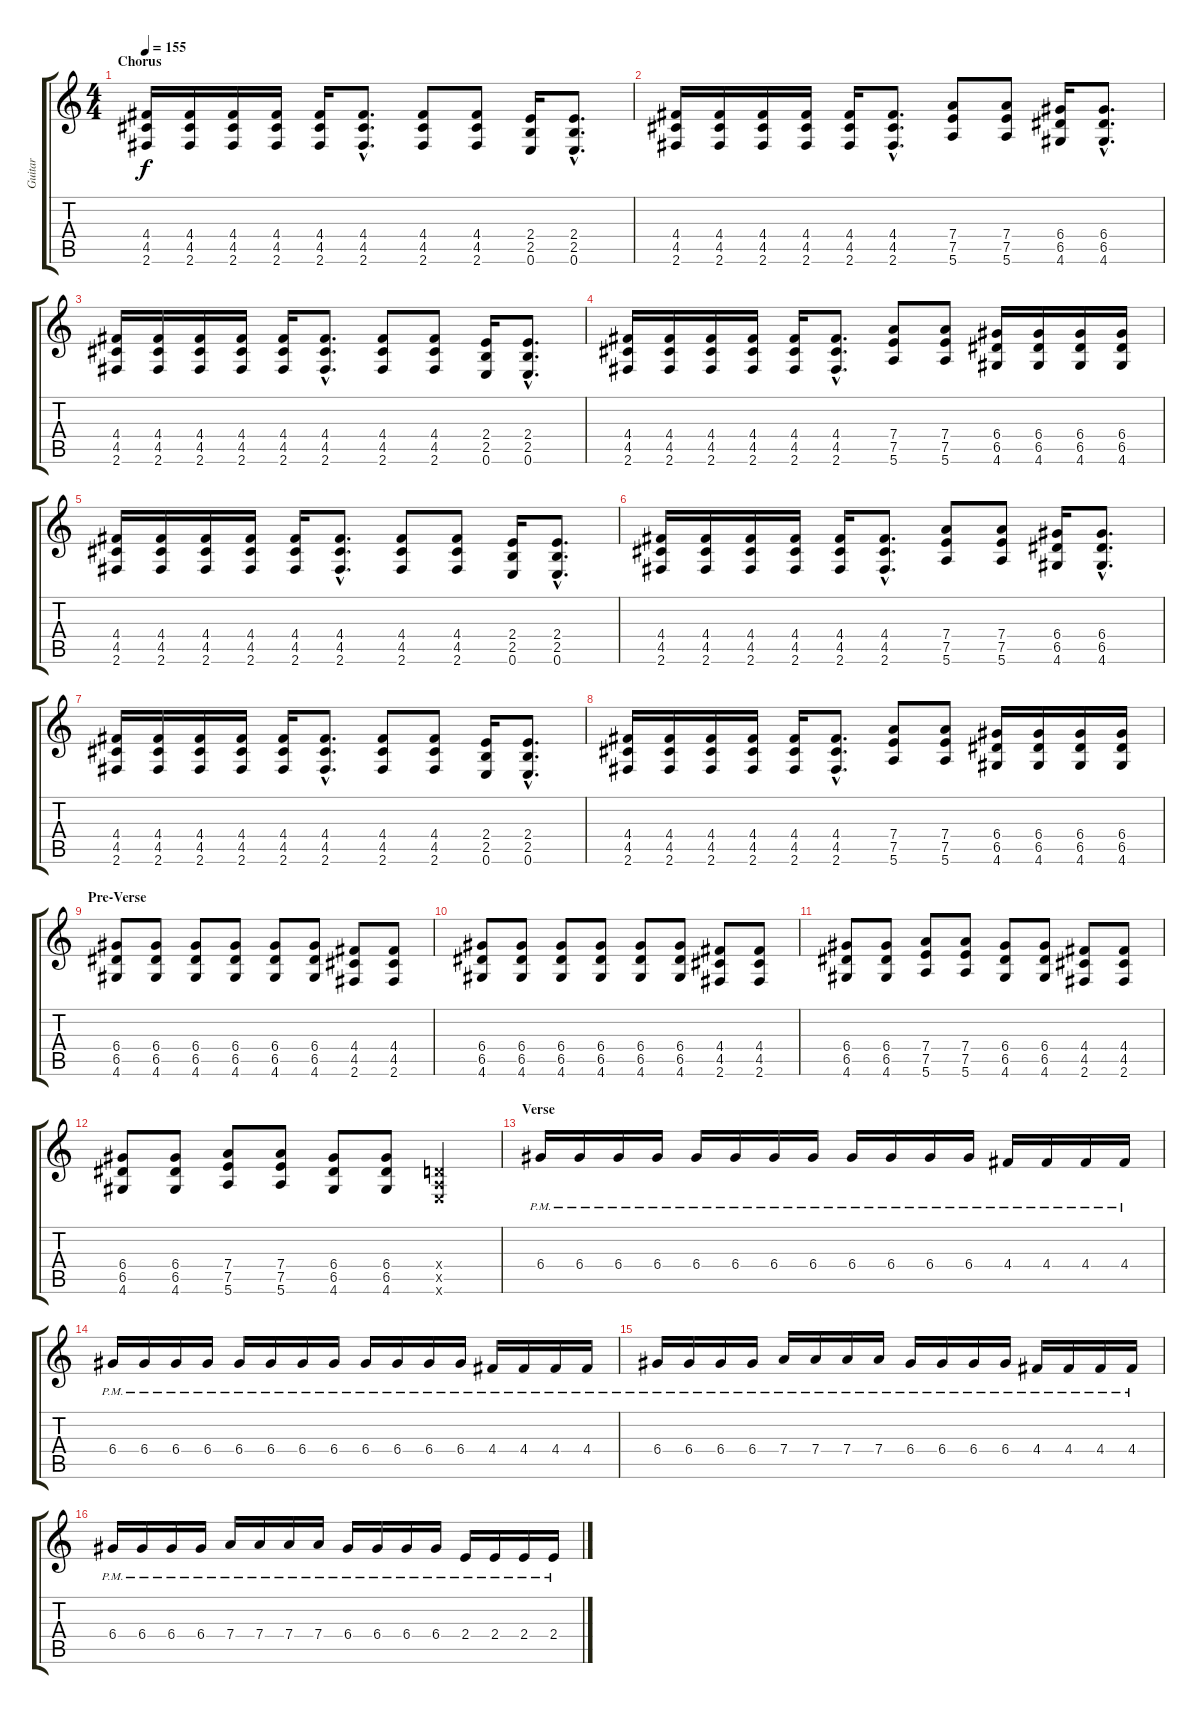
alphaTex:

\track ("Guitar" "Guitar") {instrument distortionguitar}
\staff {score tabs}
\tuning (E4 B3 G3 D3 A2 E2) {hide}
\ts (4 4)
\section ("" "Chorus")
\tempo 155
\clef g2
\ks c
(4.4 4.5 2.6).16{dy f} (4.4 4.5 2.6).16 (4.4 4.5 2.6).16 (4.4 4.5 2.6).16 (4.4 4.5 2.6).16 (4.4{hac} 4.5{hac} 2.6{hac}).8{d} (4.4 4.5 2.6).8 (4.4 4.5 2.6).8 (2.4 2.5 0.6).16 (2.4{hac} 2.5{hac} 0.6{hac}).8{d} |
(4.4 4.5 2.6).16 (4.4 4.5 2.6).16 (4.4 4.5 2.6).16 (4.4 4.5 2.6).16 (4.4 4.5 2.6).16 (4.4{hac} 4.5{hac} 2.6{hac}).8{d} (7.4 7.5 5.6).8 (7.4 7.5 5.6).8 (6.4 6.5 4.6).16 (6.4{hac} 6.5{hac} 4.6{hac}).8{d} |
(4.4 4.5 2.6).16 (4.4 4.5 2.6).16 (4.4 4.5 2.6).16 (4.4 4.5 2.6).16 (4.4 4.5 2.6).16 (4.4{hac} 4.5{hac} 2.6{hac}).8{d} (4.4 4.5 2.6).8 (4.4 4.5 2.6).8 (2.4 2.5 0.6).16 (2.4{hac} 2.5{hac} 0.6{hac}).8{d} |
(4.4 4.5 2.6).16 (4.4 4.5 2.6).16 (4.4 4.5 2.6).16 (4.4 4.5 2.6).16 (4.4 4.5 2.6).16 (4.4{hac} 4.5{hac} 2.6{hac}).8{d} (7.4 7.5 5.6).8 (7.4 7.5 5.6).8 (6.4 6.5 4.6).16 (6.4 6.5 4.6).16 (6.4 6.5 4.6).16 (6.4 6.5 4.6).16 |
(4.4 4.5 2.6).16 (4.4 4.5 2.6).16 (4.4 4.5 2.6).16 (4.4 4.5 2.6).16 (4.4 4.5 2.6).16 (4.4{hac} 4.5{hac} 2.6{hac}).8{d} (4.4 4.5 2.6).8 (4.4 4.5 2.6).8 (2.4 2.5 0.6).16 (2.4{hac} 2.5{hac} 0.6{hac}).8{d} |
(4.4 4.5 2.6).16 (4.4 4.5 2.6).16 (4.4 4.5 2.6).16 (4.4 4.5 2.6).16 (4.4 4.5 2.6).16 (4.4{hac} 4.5{hac} 2.6{hac}).8{d} (7.4 7.5 5.6).8 (7.4 7.5 5.6).8 (6.4 6.5 4.6).16 (6.4{hac} 6.5{hac} 4.6{hac}).8{d} |
(4.4 4.5 2.6).16 (4.4 4.5 2.6).16 (4.4 4.5 2.6).16 (4.4 4.5 2.6).16 (4.4 4.5 2.6).16 (4.4{hac} 4.5{hac} 2.6{hac}).8{d} (4.4 4.5 2.6).8 (4.4 4.5 2.6).8 (2.4 2.5 0.6).16 (2.4{hac} 2.5{hac} 0.6{hac}).8{d} |
(4.4 4.5 2.6).16 (4.4 4.5 2.6).16 (4.4 4.5 2.6).16 (4.4 4.5 2.6).16 (4.4 4.5 2.6).16 (4.4{hac} 4.5{hac} 2.6{hac}).8{d} (7.4 7.5 5.6).8 (7.4 7.5 5.6).8 (6.4 6.5 4.6).16 (6.4 6.5 4.6).16 (6.4 6.5 4.6).16 (6.4 6.5 4.6).16 |
\section ("" "Pre-Verse")
(6.4 6.5 4.6).8 (6.4 6.5 4.6).8 (6.4 6.5 4.6).8 (6.4 6.5 4.6).8 (6.4 6.5 4.6).8 (6.4 6.5 4.6).8 (4.4 4.5 2.6).8 (4.4 4.5 2.6).8 |
(6.4 6.5 4.6).8 (6.4 6.5 4.6).8 (6.4 6.5 4.6).8 (6.4 6.5 4.6).8 (6.4 6.5 4.6).8 (6.4 6.5 4.6).8 (4.4 4.5 2.6).8 (4.4 4.5 2.6).8 |
(6.4 6.5 4.6).8 (6.4 6.5 4.6).8 (7.4 7.5 5.6).8 (7.4 7.5 5.6).8 (6.4 6.5 4.6).8 (6.4 6.5 4.6).8 (4.4 4.5 2.6).8 (4.4 4.5 2.6).8 |
(6.4 6.5 4.6).8 (6.4 6.5 4.6).8 (7.4 7.5 5.6).8 (7.4 7.5 5.6).8 (6.4 6.5 4.6).8 (6.4 6.5 4.6).8 (0.4{x} 0.5{x} 0.6{x}).4 |
\section ("" "Verse")
6.4{pm}.16 6.4{pm}.16 6.4{pm}.16 6.4{pm}.16 6.4{pm}.16 6.4{pm}.16 6.4{pm}.16 6.4{pm}.16 6.4{pm}.16 6.4{pm}.16 6.4{pm}.16 6.4{pm}.16 4.4{pm}.16 4.4{pm}.16 4.4{pm}.16 4.4{pm}.16 |
6.4{pm}.16 6.4{pm}.16 6.4{pm}.16 6.4{pm}.16 6.4{pm}.16 6.4{pm}.16 6.4{pm}.16 6.4{pm}.16 6.4{pm}.16 6.4{pm}.16 6.4{pm}.16 6.4{pm}.16 4.4{pm}.16 4.4{pm}.16 4.4{pm}.16 4.4{pm}.16 |
6.4{pm}.16 6.4{pm}.16 6.4{pm}.16 6.4{pm}.16 7.4{pm}.16 7.4{pm}.16 7.4{pm}.16 7.4{pm}.16 6.4{pm}.16 6.4{pm}.16 6.4{pm}.16 6.4{pm}.16 4.4{pm}.16 4.4{pm}.16 4.4{pm}.16 4.4{pm}.16 |
6.4{pm}.16 6.4{pm}.16 6.4{pm}.16 6.4{pm}.16 7.4{pm}.16 7.4{pm}.16 7.4{pm}.16 7.4{pm}.16 6.4{pm}.16 6.4{pm}.16 6.4{pm}.16 6.4{pm}.16 2.4{pm}.16 2.4{pm}.16 2.4{pm}.16 2.4{pm}.16
